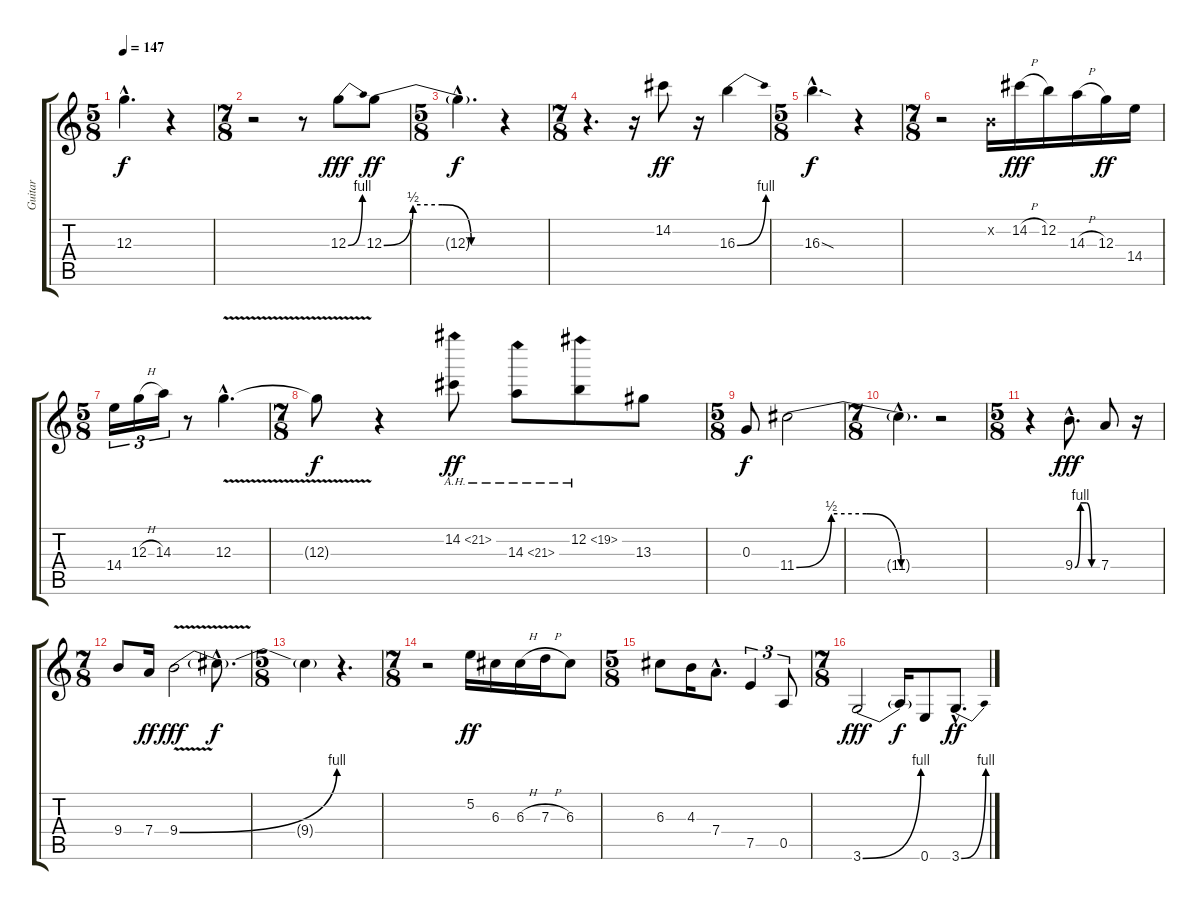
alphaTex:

\track ("Guitar" "Guitar") {instrument overdrivenguitar}
\staff {score tabs}
\tuning (E4 B3 G3 D3 A2 E2) {hide}
\ts (5 8)
\tempo 147
\clef g2
\ks c
12.3{hac t}.4{d dy f} r.4 |
\ts (7 8)
r.2 r.8 12.3{be (bend 0 0 60 4)}.8{dy fff} 12.3{be (custom 0 0 15 2 30 2 45 0 60 0)}.8{dy ff} |
\ts (5 8)
12.3{hac t}.4{d dy f} r.4 |
\ts (7 8)
r.4{d} r.16 14.2.8{dy ff} r.16 16.3{be (bend 0 0 60 4)}.4 |
\ts (5 8)
16.3{sod hac}.4{d dy f} r.4 |
\ts (7 8)
r.2 0.2{x}.16 14.2{h}.16{dy fff} 12.2.16 14.3{h}.16 12.3.16{dy ff} 14.4.16 |
\ts (5 8)
14.4.16{tu (3 2)} 12.3{h}.16{tu (3 2)} 14.3.16{tu (3 2)} r.8 12.3{v hac}.4{d} |
\ts (7 8)
12.3{t}.8{dy f} r.4 14.2{ah 7}.8{dy ff} 14.3{ah 7}.8 12.2{ah 7}.8 13.3.8 |
\ts (5 8)
0.3.8{dy f} 11.4{be (custom 0 0 15 2 30 2 45 0 60 0)}.2 |
\ts (7 8)
11.4{hac t}.4{d} r.2 |
\ts (5 8)
r.4 9.4{be (custom 0 0 15 4 30 4 45 0 60 0) hac}.8{d dy fff} 7.4.8 r.16 |
\ts (7 8)
9.4.8 7.4.16{dy ff} 9.4{be (bend 0 0 60 4) v}.2{dy fff} 9.4{hac t}.8{d dy f} |
\ts (5 8)
9.4{t}.4 r.4{d} |
\ts (7 8)
r.2 5.2.16{dy ff} 6.3.16 6.3{h}.16 7.3{h}.16 6.3.8 |
\ts (5 8)
6.3.8 4.3.16 7.4{hac}.8{d} 7.5.4{tu (3 2)} 0.5.8{tu (3 2)} |
\ts (7 8)
3.6{be (bend 0 0 60 4)}.2{dy fff} 3.6{t}.16{dy f} 0.6.8 3.6{be (bend 0 0 60 4) hac}.8{d dy ff}
